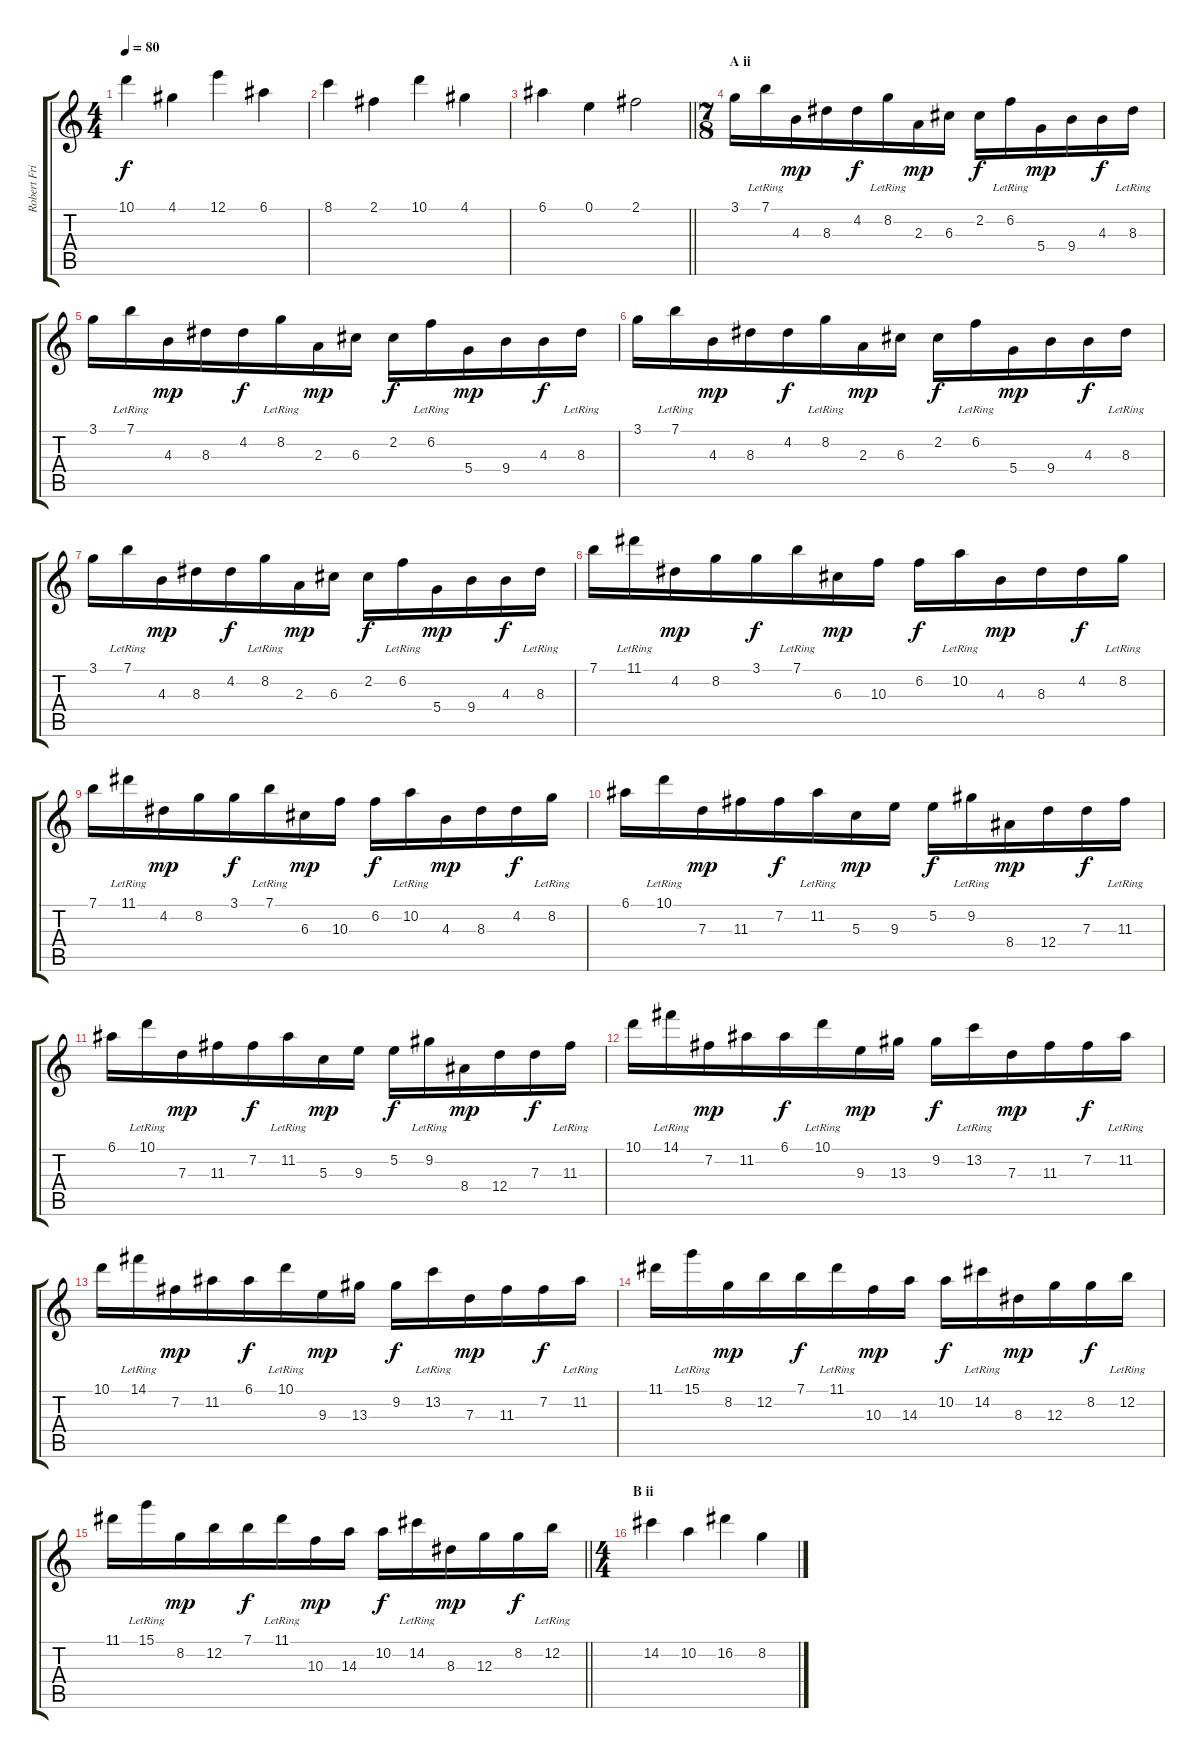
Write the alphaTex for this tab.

\track ("Robert Fripp (Guitar / Soundscapes)" "Robert Fri") {instrument acousticguitarsteel}
\staff {score tabs}
\tuning (E4 B3 G3 D3 A2 E2) {hide}
\ts (4 4)
\tempo 80
\clef g2
\ks c
10.1.4{dy f} 4.1.4 12.1.4 6.1.4 |
8.1.4 2.1.4 10.1.4 4.1.4 |
\barLineRight lightlight
6.1.4 0.1.4 2.1.2 |
\ts (7 8)
\section ("" "A ii")
3.1.16 7.1{lr}.16 4.3.16{dy mp} 8.3.16 4.2.16{dy f} 8.2{lr}.16 2.3.16{dy mp} 6.3.16 2.2.16{dy f} 6.2{lr}.16 5.4.16{dy mp} 9.4.16 4.3.16{dy f} 8.3{lr}.16 |
3.1.16 7.1{lr}.16 4.3.16{dy mp} 8.3.16 4.2.16{dy f} 8.2{lr}.16 2.3.16{dy mp} 6.3.16 2.2.16{dy f} 6.2{lr}.16 5.4.16{dy mp} 9.4.16 4.3.16{dy f} 8.3{lr}.16 |
3.1.16 7.1{lr}.16 4.3.16{dy mp} 8.3.16 4.2.16{dy f} 8.2{lr}.16 2.3.16{dy mp} 6.3.16 2.2.16{dy f} 6.2{lr}.16 5.4.16{dy mp} 9.4.16 4.3.16{dy f} 8.3{lr}.16 |
3.1.16 7.1{lr}.16 4.3.16{dy mp} 8.3.16 4.2.16{dy f} 8.2{lr}.16 2.3.16{dy mp} 6.3.16 2.2.16{dy f} 6.2{lr}.16 5.4.16{dy mp} 9.4.16 4.3.16{dy f} 8.3{lr}.16 |
7.1.16 11.1{lr}.16 4.2.16{dy mp} 8.2.16 3.1.16{dy f} 7.1{lr}.16 6.3.16{dy mp} 10.3.16 6.2.16{dy f} 10.2{lr}.16 4.3.16{dy mp} 8.3.16 4.2.16{dy f} 8.2{lr}.16 |
7.1.16 11.1{lr}.16 4.2.16{dy mp} 8.2.16 3.1.16{dy f} 7.1{lr}.16 6.3.16{dy mp} 10.3.16 6.2.16{dy f} 10.2{lr}.16 4.3.16{dy mp} 8.3.16 4.2.16{dy f} 8.2{lr}.16 |
6.1.16 10.1{lr}.16 7.3.16{dy mp} 11.3.16 7.2.16{dy f} 11.2{lr}.16 5.3.16{dy mp} 9.3.16 5.2.16{dy f} 9.2{lr}.16 8.4.16{dy mp} 12.4.16 7.3.16{dy f} 11.3{lr}.16 |
6.1.16 10.1{lr}.16 7.3.16{dy mp} 11.3.16 7.2.16{dy f} 11.2{lr}.16 5.3.16{dy mp} 9.3.16 5.2.16{dy f} 9.2{lr}.16 8.4.16{dy mp} 12.4.16 7.3.16{dy f} 11.3{lr}.16 |
10.1.16 14.1{lr}.16 7.2.16{dy mp} 11.2.16 6.1.16{dy f} 10.1{lr}.16 9.3.16{dy mp} 13.3.16 9.2.16{dy f} 13.2{lr}.16 7.3.16{dy mp} 11.3.16 7.2.16{dy f} 11.2{lr}.16 |
10.1.16 14.1{lr}.16 7.2.16{dy mp} 11.2.16 6.1.16{dy f} 10.1{lr}.16 9.3.16{dy mp} 13.3.16 9.2.16{dy f} 13.2{lr}.16 7.3.16{dy mp} 11.3.16 7.2.16{dy f} 11.2{lr}.16 |
11.1.16 15.1{lr}.16 8.2.16{dy mp} 12.2.16 7.1.16{dy f} 11.1{lr}.16 10.3.16{dy mp} 14.3.16 10.2.16{dy f} 14.2{lr}.16 8.3.16{dy mp} 12.3.16 8.2.16{dy f} 12.2{lr}.16 |
\barLineRight lightlight
11.1.16 15.1{lr}.16 8.2.16{dy mp} 12.2.16 7.1.16{dy f} 11.1{lr}.16 10.3.16{dy mp} 14.3.16 10.2.16{dy f} 14.2{lr}.16 8.3.16{dy mp} 12.3.16 8.2.16{dy f} 12.2{lr}.16 |
\ts (4 4)
\section ("" "B ii")
14.2.4 10.2.4 16.2.4 8.2.4
